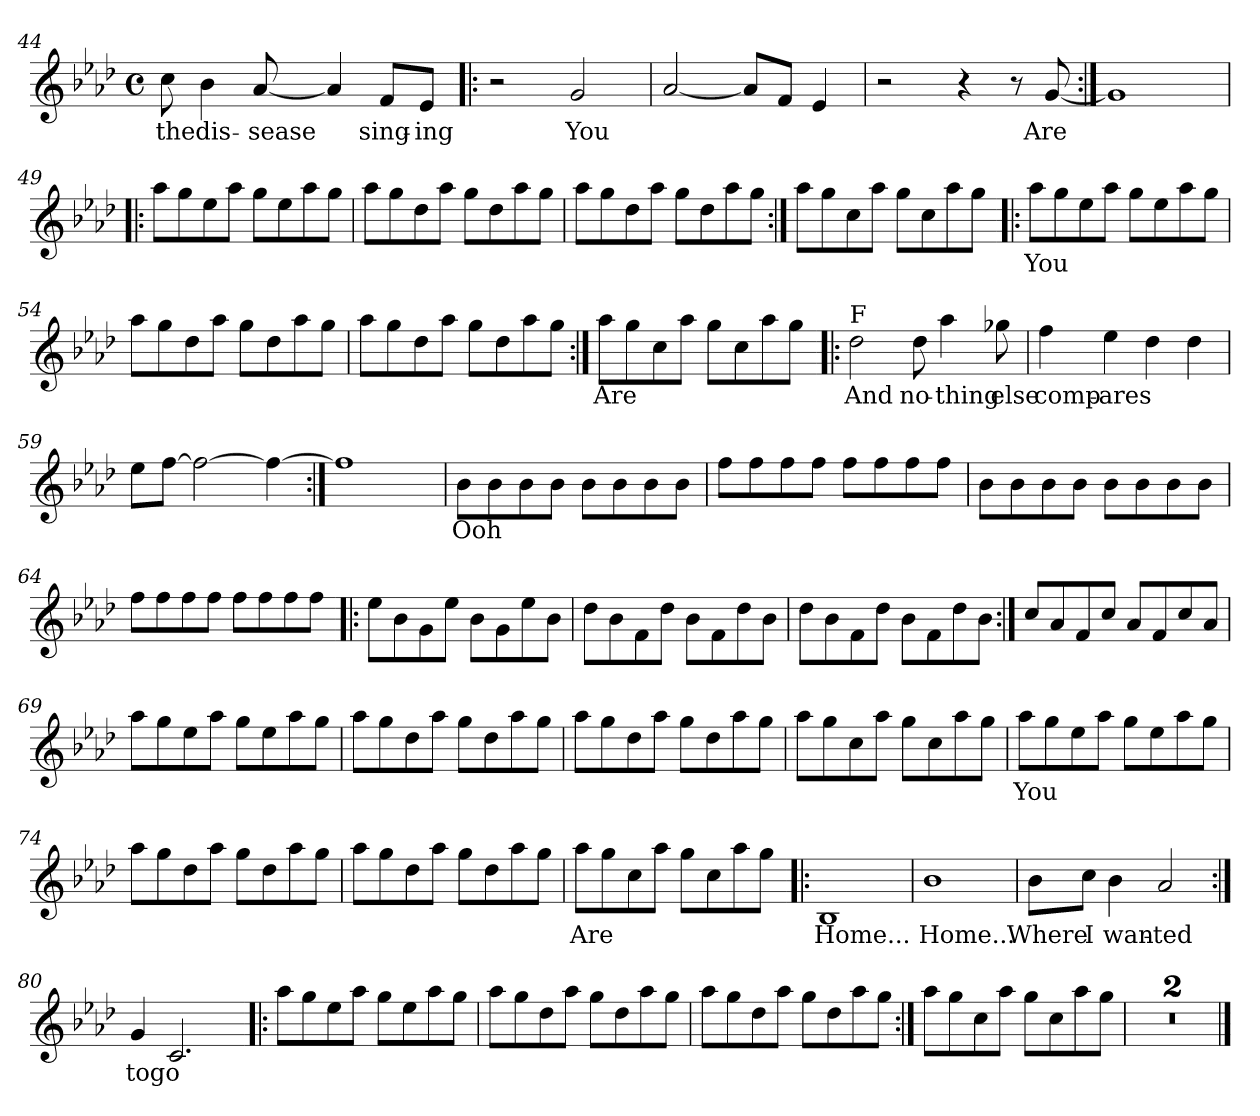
**kern	**text
*part1	*part1
*staff1	*staff1
*clefG2	*
*k[b-e-a-d-]	*
*A-:	*
*M4/4	*
*met(c)	*
=44	=44
8cc\	the
4b-\	dis-
[8a-/	-sease
4a-/]	.
8f/L	sing-
8e-/J	-ing
=45!|:	=45!|:
2r	.
2g/	You
=46	=46
[2a-/	.
8a-/L]	.
8f/J	.
4e-/	.
=47	=47
2r	.
4r	.
8r	.
[8g/	Are
=48:|!	=48:|!
1g]	.
=49!|:	=49!|:
8aa-\L	.
8gg\	.
8ee-\	.
8aa-\J	.
8gg\L	.
8ee-\	.
8aa-\	.
8gg\J	.
=50	=50
8aa-\L	.
8gg\	.
8dd-\	.
8aa-\J	.
8gg\L	.
8dd-\	.
8aa-\	.
8gg\J	.
=51	=51
8aa-\L	.
8gg\	.
8dd-\	.
8aa-\J	.
8gg\L	.
8dd-\	.
8aa-\	.
8gg\J	.
=52:|!	=52:|!
8aa-\L	.
8gg\	.
8cc\	.
8aa-\J	.
8gg\L	.
8cc\	.
8aa-\	.
8gg\J	.
=53!|:	=53!|:
8aa-\L	You
8gg\	.
8ee-\	.
8aa-\J	.
8gg\L	.
8ee-\	.
8aa-\	.
8gg\J	.
=54	=54
8aa-\L	.
8gg\	.
8dd-\	.
8aa-\J	.
8gg\L	.
8dd-\	.
8aa-\	.
8gg\J	.
=55	=55
8aa-\L	.
8gg\	.
8dd-\	.
8aa-\J	.
8gg\L	.
8dd-\	.
8aa-\	.
8gg\J	.
=56:|!	=56:|!
8aa-\L	Are
8gg\	.
8cc\	.
8aa-\J	.
8gg\L	.
8cc\	.
8aa-\	.
8gg\J	.
=57!|:	=57!|:
!LO:TX:a:t=F	!
2dd-\	And
8dd-\	no-
4aa-\	-thing
8gg-X\	else
=58	=58
4ff\	comp-
4ee-\	-ares
4dd-\	.
4dd-\	.
=59	=59
8ee-\L	.
[8ff\J	.
2ff\_	.
4ff\_	.
=60:|!	=60:|!
1ff]	.
=61	=61
8b-\L	Ooh
8b-\	.
8b-\	.
8b-\J	.
8b-\L	.
8b-\	.
8b-\	.
8b-\J	.
=62	=62
8ff\L	.
8ff\	.
8ff\	.
8ff\J	.
8ff\L	.
8ff\	.
8ff\	.
8ff\J	.
=63	=63
8b-\L	.
8b-\	.
8b-\	.
8b-\J	.
8b-\L	.
8b-\	.
8b-\	.
8b-\J	.
=64	=64
8ff\L	.
8ff\	.
8ff\	.
8ff\J	.
8ff\L	.
8ff\	.
8ff\	.
8ff\J	.
=65!|:	=65!|:
8ee-\L	.
8b-\	.
8g/	.
8ee-\J	.
8b-\L	.
8g/	.
8ee-\	.
8b-\J	.
=66	=66
8dd-\L	.
8b-\	.
8f/	.
8dd-\J	.
8b-\L	.
8f/	.
8dd-\	.
8b-\J	.
=67	=67
8dd-\L	.
8b-\	.
8f/	.
8dd-\J	.
8b-\L	.
8f/	.
8dd-\	.
8b-\J	.
=68:|!	=68:|!
8cc\L	.
8a-/	.
8f/	.
8cc\J	.
8a-/L	.
8f/	.
8cc\	.
8a-/J	.
=69	=69
8aa-\L	.
8gg\	.
8ee-\	.
8aa-\J	.
8gg\L	.
8ee-\	.
8aa-\	.
8gg\J	.
=70	=70
8aa-\L	.
8gg\	.
8dd-\	.
8aa-\J	.
8gg\L	.
8dd-\	.
8aa-\	.
8gg\J	.
=71	=71
8aa-\L	.
8gg\	.
8dd-\	.
8aa-\J	.
8gg\L	.
8dd-\	.
8aa-\	.
8gg\J	.
=72	=72
8aa-\L	.
8gg\	.
8cc\	.
8aa-\J	.
8gg\L	.
8cc\	.
8aa-\	.
8gg\J	.
=73	=73
8aa-\L	You
8gg\	.
8ee-\	.
8aa-\J	.
8gg\L	.
8ee-\	.
8aa-\	.
8gg\J	.
=74	=74
8aa-\L	.
8gg\	.
8dd-\	.
8aa-\J	.
8gg\L	.
8dd-\	.
8aa-\	.
8gg\J	.
=75	=75
8aa-\L	.
8gg\	.
8dd-\	.
8aa-\J	.
8gg\L	.
8dd-\	.
8aa-\	.
8gg\J	.
=76	=76
8aa-\L	Are
8gg\	.
8cc\	.
8aa-\J	.
8gg\L	.
8cc\	.
8aa-\	.
8gg\J	.
=77!|:	=77!|:
1B-	Home...
=78	=78
1b-	Home...
=79	=79
8b-\L	Where
8cc\J	I
4b-\	wan-
2a-/	-ted
=80:|!	=80:|!
4g/	to
2.c/	go
=81!|:	=81!|:
8aa-\L	.
8gg\	.
8ee-\	.
8aa-\J	.
8gg\L	.
8ee-\	.
8aa-\	.
8gg\J	.
=82	=82
8aa-\L	.
8gg\	.
8dd-\	.
8aa-\J	.
8gg\L	.
8dd-\	.
8aa-\	.
8gg\J	.
=83	=83
8aa-\L	.
8gg\	.
8dd-\	.
8aa-\J	.
8gg\L	.
8dd-\	.
8aa-\	.
8gg\J	.
=84:|!	=84:|!
8aa-\L	.
8gg\	.
8cc\	.
8aa-\J	.
8gg\L	.
8cc\	.
8aa-\	.
8gg\J	.
=85	=85
1r	.
==86	==86
1r	.
=	=
*-	*-
